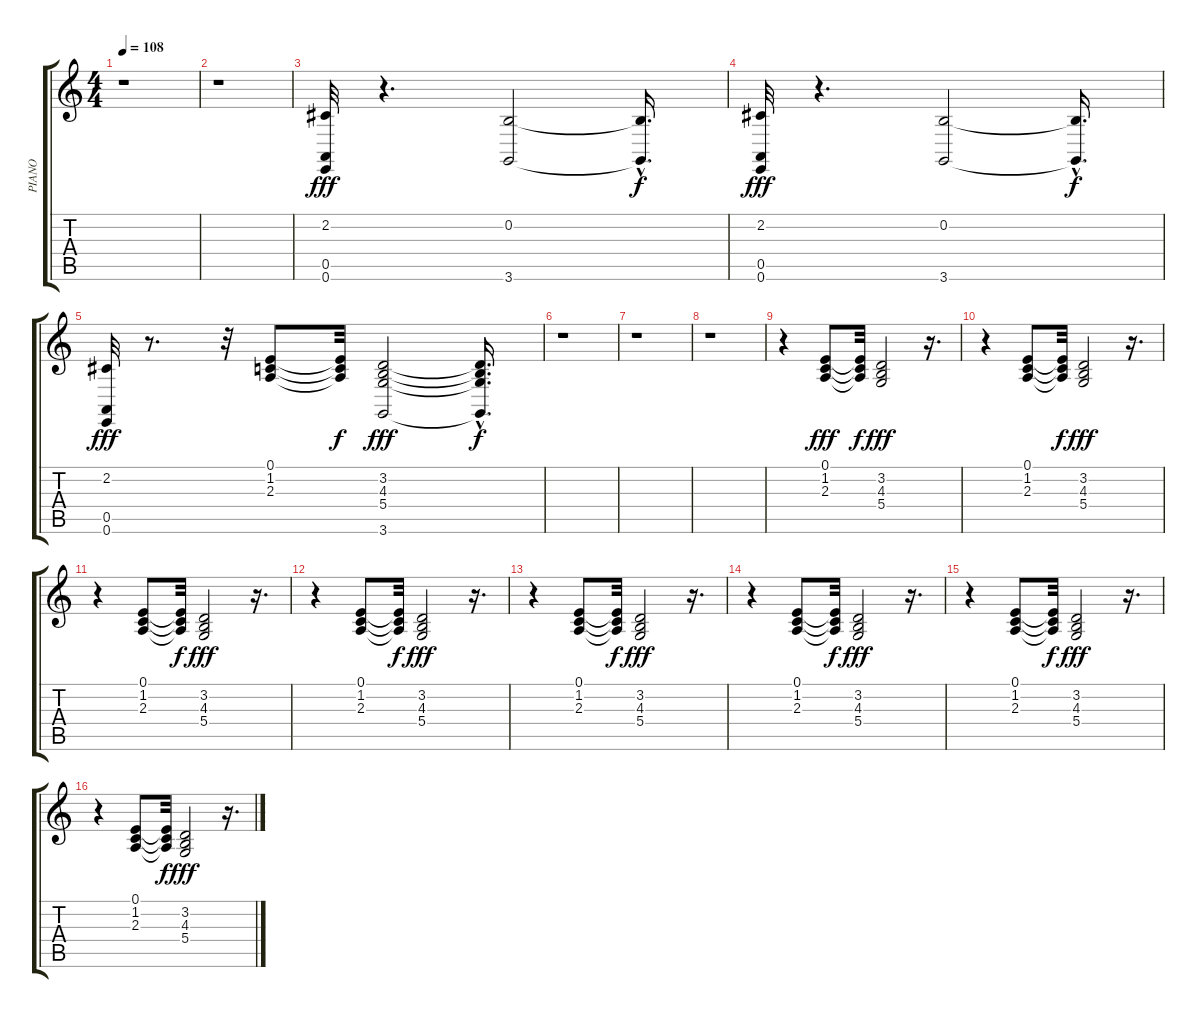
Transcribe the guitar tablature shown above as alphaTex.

\track ("PIANO" "PIANO") {instrument electricpiano1}
\staff {score tabs}
\tuning (E4 B3 G3 D3 A2 E2) {hide}
\ts (4 4)
\tempo 108
\clef g2
\ks c
r.1{dy fff instrument electricpiano1} |
r.1 |
(2.2 0.5 0.6).32{volume 8} r.4{d} (0.2 3.6).2 (0.2{hac t} 3.6{hac t}).16{d dy f} |
(2.2 0.5 0.6).32{dy fff} r.4{d} (0.2 3.6).2 (0.2{hac t} 3.6{hac t}).16{d dy f} |
(2.2 0.5 0.6).32{dy fff} r.8{d} r.32 (0.1 1.2 2.3).8 (0.1{t} 1.2{t} 2.3{t}).32{dy f} (3.2 4.3 5.4 3.6).2{dy fff} (3.2{hac t} 4.3{hac t} 5.4{hac t} 3.6{hac t}).16{d dy f} |
r.1 |
r.1 |
r.1 |
r.4 (0.1 1.2 2.3).8{dy fff volume 9} (0.1{t} 1.2{t} 2.3{t}).32{dy f} (3.2 4.3 5.4).2{dy fff} r.16{d} |
r.4 (0.1 1.2 2.3).8 (0.1{t} 1.2{t} 2.3{t}).32{dy f} (3.2 4.3 5.4).2{dy fff} r.16{d} |
r.4 (0.1 1.2 2.3).8 (0.1{t} 1.2{t} 2.3{t}).32{dy f} (3.2 4.3 5.4).2{dy fff} r.16{d} |
r.4 (0.1 1.2 2.3).8 (0.1{t} 1.2{t} 2.3{t}).32{dy f} (3.2 4.3 5.4).2{dy fff} r.16{d} |
r.4 (0.1 1.2 2.3).8 (0.1{t} 1.2{t} 2.3{t}).32{dy f} (3.2 4.3 5.4).2{dy fff} r.16{d} |
r.4 (0.1 1.2 2.3).8 (0.1{t} 1.2{t} 2.3{t}).32{dy f} (3.2 4.3 5.4).2{dy fff} r.16{d} |
r.4 (0.1 1.2 2.3).8 (0.1{t} 1.2{t} 2.3{t}).32{dy f} (3.2 4.3 5.4).2{dy fff} r.16{d} |
r.4 (0.1 1.2 2.3).8 (0.1{t} 1.2{t} 2.3{t}).32{dy f} (3.2 4.3 5.4).2{dy fff} r.16{d}
